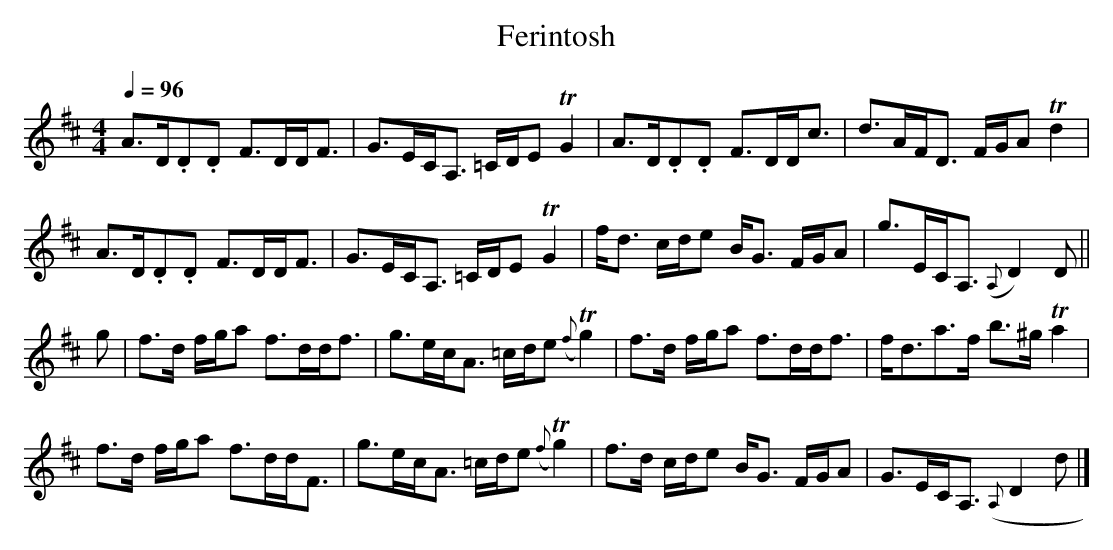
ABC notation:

X:1
T:Ferintosh
M:4/4
L:1/8
Q:1/4=96
K:D
  A>D.D.D   F>DD<F|G>EC<A, =C/D/E      TG2|A>D.D.D   F>DD<c   |d>AF<D       F/G/A Td2|
  A>D.D.D   F>DD<F|G>EC<A, =C/D/E      TG2|f<d c/d/e B<G F/G/A|g>EC<A, ({A,}D2)    D||
g|f>d f/g/a f>dd<f|g>ec<A  =c/d/e ({f}Tg2)|f>d f/g/a f>dd<f   |f<da>f       b>^g  Ta2|
  f>d f/g/a f>dd<F|g>ec<A  =c/d/e ({f}Tg2)|f>d c/d/e B<G F/G/A|G>EC<A, ({A,}D2     d|]
